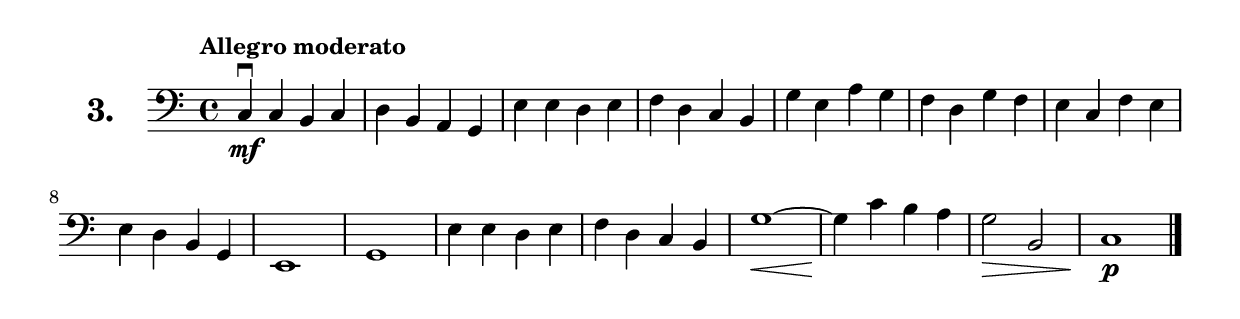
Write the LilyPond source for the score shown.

\version "2.18.2"

\score {
  \new StaffGroup = "" \with {
    instrumentName = \markup { \bold \huge { \larger "3." }}
  }
  <<
    \new Staff = "celloI"
    \relative c {
      \clef bass
      \key c \major
      \time 4/4
      \tempo "Allegro moderato"

      c4\downbow\mf c b c | %01
      d b a g             | %02
      e' e d e            | %03
      f d c b             | %04
      g' e a g            | %05
      f d g f             | %06
      e c f e             | %07
      e d b g             | %08
      e1                  | %09
      g                   | %10
      e'4 e d e           | %11
      f d c b             | %12
      g'1~\<              | %13
      g4\! c b a          | %14
      g2\> b,             | %15
      c1\p \bar "|."      | %16

    }
  >>
  \layout {}
  \header {
    composer = "Sebastian Lee"
  }
}
